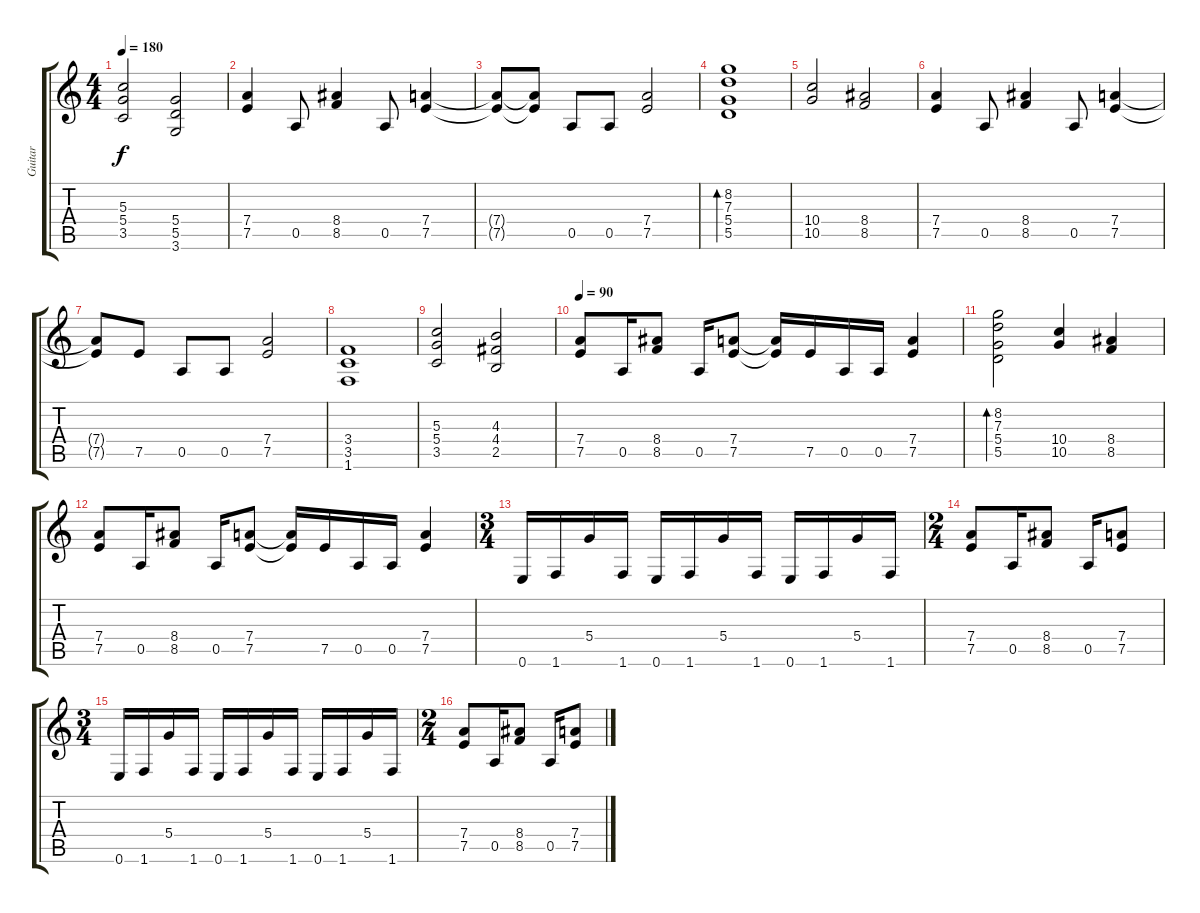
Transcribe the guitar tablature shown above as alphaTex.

\track ("Guitar " "Guitar ") {instrument distortionguitar}
\staff {score tabs}
\tuning (E4 B3 G3 D3 A2 E2) {hide}
\ts (4 4)
\tempo 180
\clef g2
\ks c
(5.3 5.4 3.5).2{dy f} (5.4 5.5 3.6).2 |
(7.4 7.5).4 0.5.8 (8.4 8.5).4 0.5.8 (7.4 7.5).4 |
(7.4{t} 7.5{t}).8 (7.4{t} 7.5{t}).8 0.5.8 0.5.8 (7.4 7.5).2 |
(8.2 7.3 5.4 5.5).1{bd 240} |
(10.4 10.5).2 (8.4 8.5).2 |
(7.4 7.5).4 0.5.8 (8.4 8.5).4 0.5.8 (7.4 7.5).4 |
(7.4{t} 7.5{t}).8 7.5.8 0.5.8 0.5.8 (7.4 7.5).2 |
(3.4 3.5 1.6).1 |
(5.3 5.4 3.5).2 (4.3 4.4 2.5).2 |
\tempo 90
(7.4 7.5).8 0.5.16 (8.4 8.5).8 0.5.16 (7.4 7.5).8 (7.4{t} 7.5{t}).16 7.5.16 0.5.16 0.5.16 (7.4 7.5).4 |
(8.2 7.3 5.4 5.5).2{bd 240} (10.4 10.5).4 (8.4 8.5).4 |
(7.4 7.5).8 0.5.16 (8.4 8.5).8 0.5.16 (7.4 7.5).8 (7.4{t} 7.5{t}).16 7.5.16 0.5.16 0.5.16 (7.4 7.5).4 |
\ts (3 4)
0.6.16 1.6.16 5.4.16 1.6.16 0.6.16 1.6.16 5.4.16 1.6.16 0.6.16 1.6.16 5.4.16 1.6.16 |
\ts (2 4)
(7.4 7.5).8 0.5.16 (8.4 8.5).8 0.5.16 (7.4 7.5).8 |
\ts (3 4)
0.6.16 1.6.16 5.4.16 1.6.16 0.6.16 1.6.16 5.4.16 1.6.16 0.6.16 1.6.16 5.4.16 1.6.16 |
\ts (2 4)
(7.4 7.5).8 0.5.16 (8.4 8.5).8 0.5.16 (7.4 7.5).8
